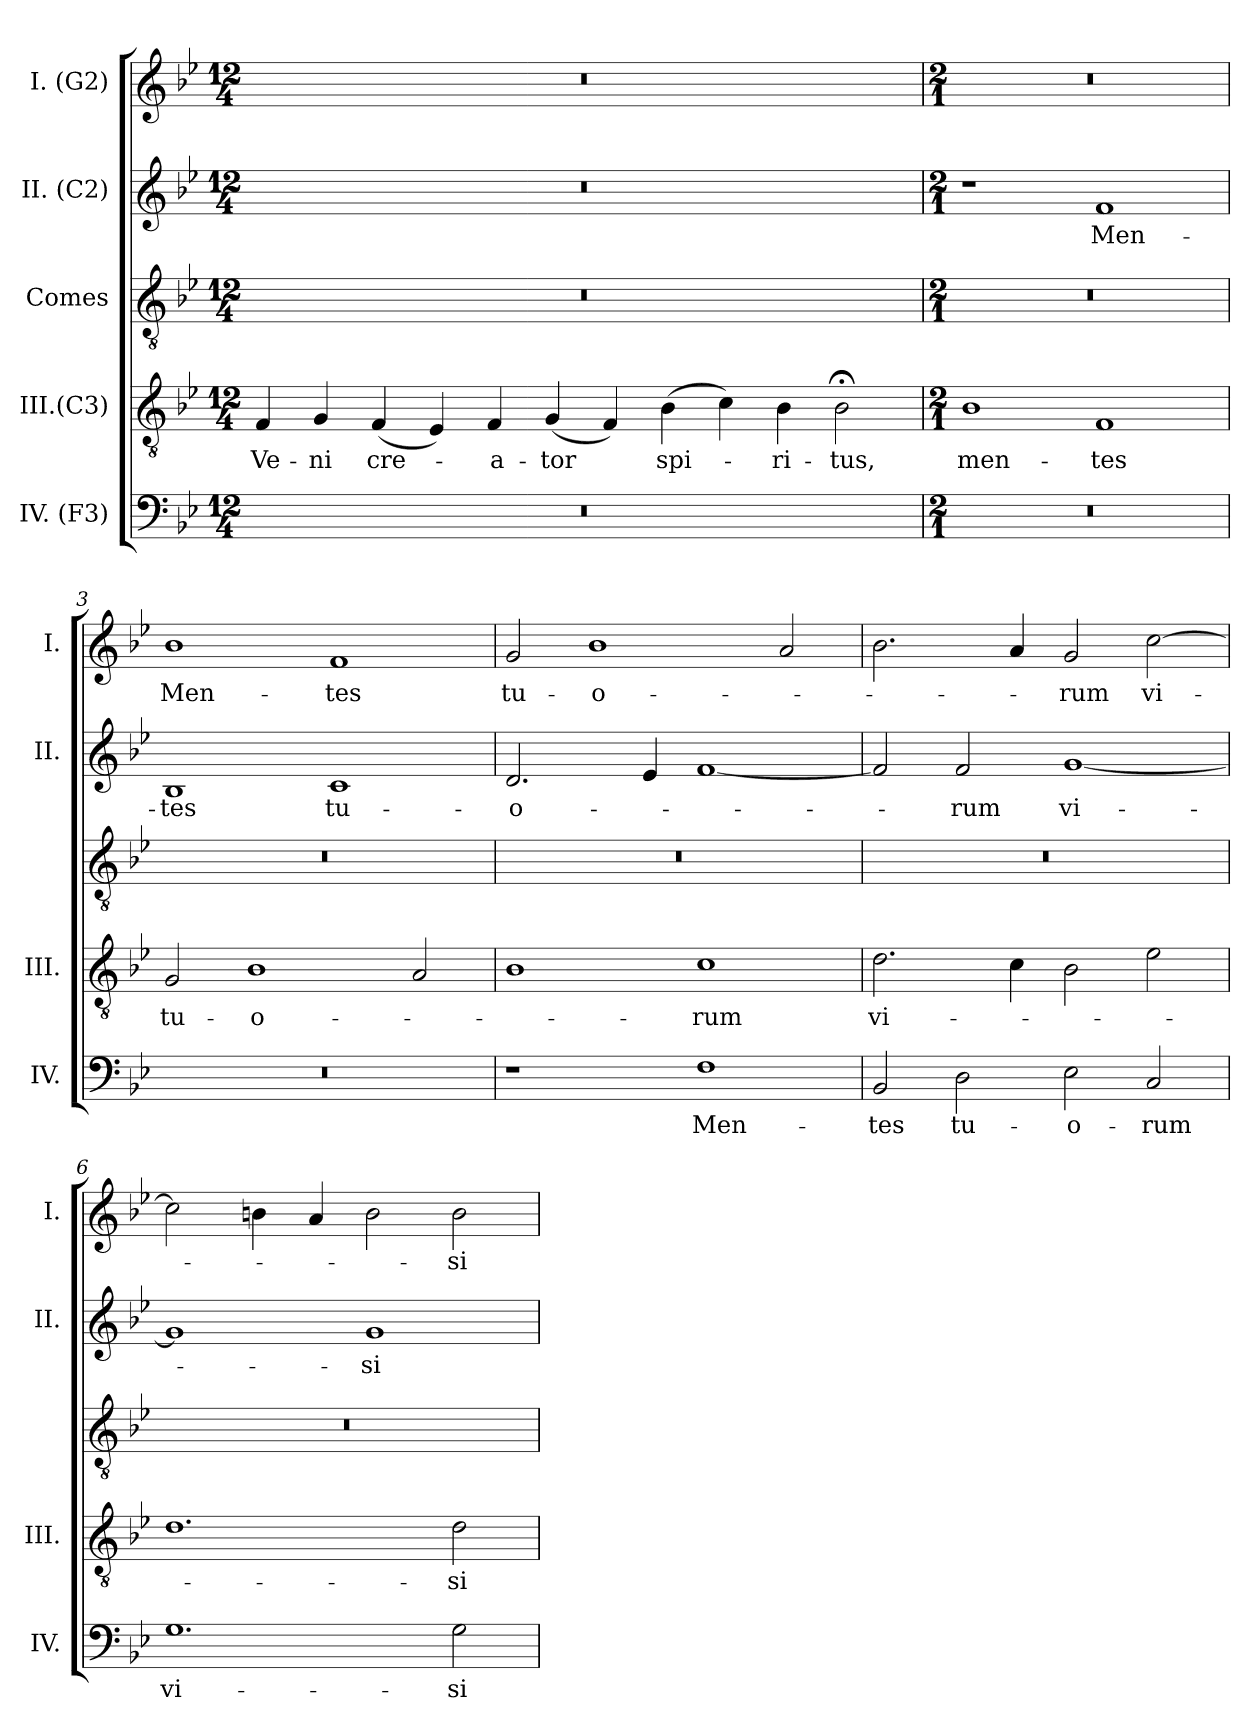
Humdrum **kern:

**kern	**text	**kern	**text	**kern	**kern	**text	**kern	**text
*part5	*part5	*part4	*part4	*part3	*part2	*part2	*part1	*part1
*staff5	*staff5	*staff4	*staff4	*staff3	*staff2	*staff2	*staff1	*staff1
*I"IV. (F3)	*	*I"III.(C3)	*	*I"Comes	*I"II. (C2)	*	*I"I. (G2)	*
*I'IV.	*	*I'III.	*	*	*I'II.	*	*I'I.	*
!!LO:PB:g=z
*clefF4	*	*clefGv2	*	*clefGv2	*clefG2	*	*clefG2	*
*	*	*ITrd7c12	*	*ITrd7c12	*ITrd7c12	*	*	*
*k[b-e-]	*	*k[b-e-]	*	*k[b-e-]	*k[b-e-]	*	*k[b-e-]	*
*B-:	*	*B-:	*	*B-:	*B-:	*	*B-:	*
*M12/4	*	*M12/4	*	*M12/4	*M12/4	*	*M12/4	*
=1	=1	=1	=1	=1	=1	=1	=1	=1
!LO:N:vis=1	!	!	!	!	!	!	!	!
!	!	!	!LO:LY:b:color=#000000	!LO:N:vis=1	!LO:N:vis=1	!	!LO:N:vis=1	!
0.r	.	4FFi/	Ve-	0.r	0.r	.	0.r	.
!	!	!	!LO:LY:b:color=#000000	!	!	!	!	!
.	.	4GGi/	-ni	.	.	.	.	.
!	!	!	!LO:LY:b:color=#000000	!	!	!	!	!
.	.	(4FFi/	cre-	.	.	.	.	.
.	.	4EE-i/)	.	.	.	.	.	.
!	!	!	!LO:LY:b:color=#000000	!	!	!	!	!
.	.	4FFi/	-a-	.	.	.	.	.
!	!	!	!LO:LY:b:color=#000000	!	!	!	!	!
.	.	(4GGi/	-tor	.	.	.	.	.
.	.	4FFi/)	.	.	.	.	.	.
!	!	!	!LO:LY:b:color=#000000	!	!	!	!	!
.	.	(4BB-i\	spi-	.	.	.	.	.
.	.	4Ci\)	.	.	.	.	.	.
!	!	!	!LO:LY:b:color=#000000	!	!	!	!	!
.	.	4BB-i\	-ri-	.	.	.	.	.
!	!	!	!LO:LY:b:color=#000000	!	!	!	!	!
.	.	2BB-;i\	-tus,	.	.	.	.	.
=2	=2	=2	=2	=2	=2	=2	=2	=2
*M2/1	*	*M2/1	*	*M2/1	*M2/1	*	*M2/1	*
!LO:N:vis=1	!	!	!	!	!	!	!	!
!	!	!	!LO:LY:b:color=#000000	!LO:N:vis=1	!	!	!LO:N:vis=1	!
0r	.	1BB-i	men-	0r	1r	.	0r	.
!	!	!	!LO:LY:b:color=#000000	!	!	!	!	!
!	!	!	!	!	!	!LO:LY:b:color=#000000	!	!
.	.	1FFi	-tes	.	1Fi	Men-	.	.
=3	=3	=3	=3	=3	=3	=3	=3	=3
!LO:N:vis=1	!	!	!	!	!	!	!	!
!	!	!	!LO:LY:b:color=#000000	!LO:N:vis=1	!	!	!	!
!	!	!	!	!	!	!LO:LY:b:color=#000000	!	!
!	!	!	!	!	!	!	!	!LO:LY:b:color=#000000
0r	.	2GGi/	tu-	0r	1BB-i	-tes	1b-i	Men-
!	!	!	!LO:LY:b:color=#000000	!	!	!	!	!
.	.	1BB-i	-o-	.	.	.	.	.
!	!	!	!	!	!	!LO:LY:b:color=#000000	!	!
!	!	!	!	!	!	!	!	!LO:LY:b:color=#000000
.	.	.	.	.	1Ci	tu-	1fi	-tes
.	.	2AAi/	.	.	.	.	.	.
=4	=4	=4	=4	=4	=4	=4	=4	=4
!	!	!	!	!LO:N:vis=1	!	!	!	!
!	!	!	!	!	!	!LO:LY:b:color=#000000	!	!
!	!	!	!	!	!	!	!	!LO:LY:b:color=#000000
1r	.	1BB-i	.	0r	2.Di/	-o-	2gi/	tu-
!	!	!	!	!	!	!	!	!LO:LY:b:color=#000000
.	.	.	.	.	.	.	1b-i	-o-
.	.	.	.	.	4E-i/	.	.	.
!	!LO:LY:b:color=#000000	!	!	!	!	!	!	!
!	!	!	!LO:LY:b:color=#000000	!	!	!	!	!
1Fi	Men-	1Ci	-rum	.	[1Fi	.	.	.
.	.	.	.	.	.	.	2ai/	.
!!LO:LB:g=z
=5	=5	=5	=5	=5	=5	=5	=5	=5
!	!LO:LY:b:color=#000000	!	!	!	!	!	!	!
!	!	!	!LO:LY:b:color=#000000	!LO:N:vis=1	!	!	!	!
2BB-i/	-tes	2.Di\	vi-	0r	2Fi/]	.	2.b-i\	.
!	!LO:LY:b:color=#000000	!	!	!	!	!	!	!
!	!	!	!	!	!	!LO:LY:b:color=#000000	!	!
2Di\	tu-	.	.	.	2Fi/	-rum	.	.
.	.	4Ci\	.	.	.	.	4ai/	.
!	!LO:LY:b:color=#000000	!	!	!	!	!	!	!
!	!	!	!	!	!	!LO:LY:b:color=#000000	!	!
!	!	!	!	!	!	!	!	!LO:LY:b:color=#000000
2E-i\	-o-	2BB-i\	.	.	[1Gi	vi-	2gi/	-rum
!	!LO:LY:b:color=#000000	!	!	!	!	!	!	!
!	!	!	!	!	!	!	!	!LO:LY:b:color=#000000
2Ci/	-rum	2E-i\	.	.	.	.	[2cci\	vi-
=6	=6	=6	=6	=6	=6	=6	=6	=6
!	!LO:LY:b:color=#000000	!	!	!LO:N:vis=1	!	!	!	!
1.Gi	vi-	1.Di	.	0r	1Gi]	.	2cci\]	.
.	.	.	.	.	.	.	4bni\	.
.	.	.	.	.	.	.	4ai/	.
!	!	!	!	!	!	!LO:LY:b:color=#000000	!	!
.	.	.	.	.	1Gi	-si-	2bi\	.
!	!LO:LY:b:color=#000000	!	!	!	!	!	!	!
!	!	!	!LO:LY:b:color=#000000	!	!	!	!	!
!	!	!	!	!	!	!	!	!LO:LY:b:color=#000000
2Gi\	-si-	2Di\	-si-	.	.	.	2bi\	-si-
=	=	=	=	=	=	=	=	=
*-	*-	*-	*-	*-	*-	*-	*-	*-
